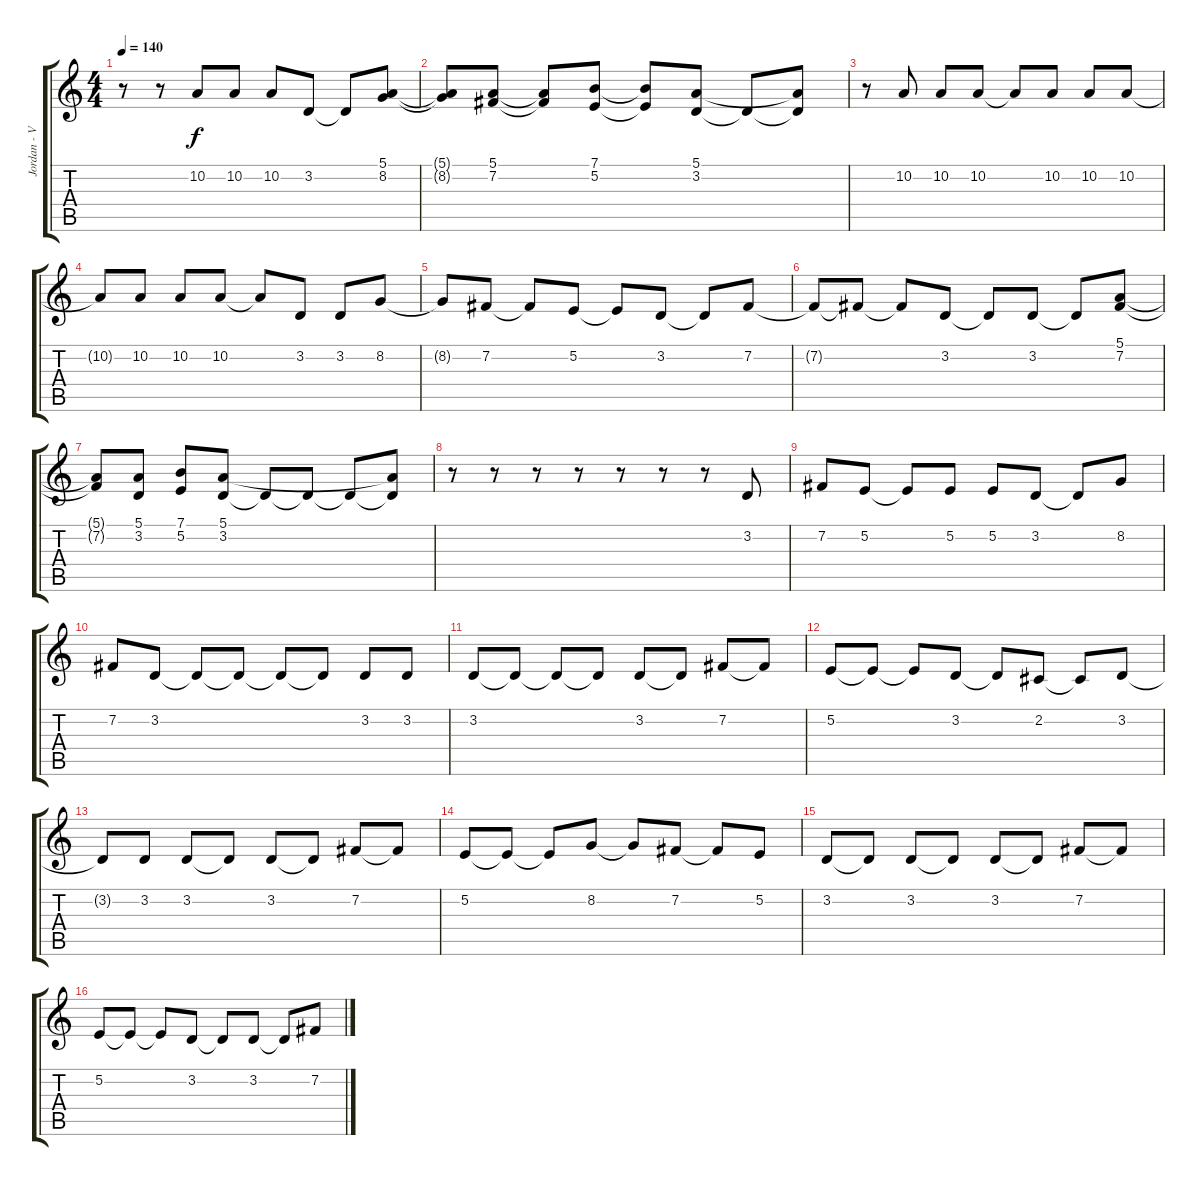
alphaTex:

\track ("Jordan - Vocals" "Jordan - V") {instrument harmonica}
\staff {score tabs}
\tuning (E4 B3 G3 D3 A2 E2) {hide}
\ts (4 4)
\tempo 140
\clef g2
\ks c
r.8{dy f} r.8 10.2.8 10.2.8 10.2.8 3.2.8 3.2{t}.8 (5.1 8.2).8 |
(5.1{t} 8.2{t}).8 (5.1 7.2).8 (5.1{t} 7.2{t}).8 (7.1 5.2).8 (7.1{t} 5.2{t}).8 (5.1 3.2).8 3.2{t}.8 (5.1{t} 3.2{t}).8 |
r.8 10.2.8 10.2.8 10.2.8 10.2{t}.8 10.2.8 10.2.8 10.2.8 |
10.2{t}.8 10.2.8 10.2.8 10.2.8 10.2{t}.8 3.2.8 3.2.8 8.2.8 |
8.2{t}.8 7.2.8 7.2{t}.8 5.2.8 5.2{t}.8 3.2.8 3.2{t}.8 7.2.8 |
7.2{t}.8 7.2{t}.8 7.2{t}.8 3.2.8 3.2{t}.8 3.2.8 3.2{t}.8 (5.1 7.2).8 |
(5.1{t} 7.2{t}).8 (5.1 3.2).8 (7.1 5.2).8 (5.1 3.2).8 3.2{t}.8 3.2{t}.8 3.2{t}.8 (5.1{t} 3.2{t}).8 |
r.8 r.8 r.8 r.8 r.8 r.8 r.8 3.2.8 |
7.2.8 5.2.8 5.2{t}.8 5.2.8 5.2.8 3.2.8 3.2{t}.8 8.2.8 |
7.2.8 3.2.8 3.2{t}.8 3.2{t}.8 3.2{t}.8 3.2{t}.8 3.2.8 3.2.8 |
3.2.8 3.2{t}.8 3.2{t}.8 3.2{t}.8 3.2.8 3.2{t}.8 7.2.8 7.2{t}.8 |
5.2.8 5.2{t}.8 5.2{t}.8 3.2.8 3.2{t}.8 2.2.8 2.2{t}.8 3.2.8 |
3.2{t}.8 3.2.8 3.2.8 3.2{t}.8 3.2.8 3.2{t}.8 7.2.8 7.2{t}.8 |
5.2.8 5.2{t}.8 5.2{t}.8 8.2.8 8.2{t}.8 7.2.8 7.2{t}.8 5.2.8 |
3.2.8 3.2{t}.8 3.2.8 3.2{t}.8 3.2.8 3.2{t}.8 7.2.8 7.2{t}.8 |
5.2.8 5.2{t}.8 5.2{t}.8 3.2.8 3.2{t}.8 3.2.8 3.2{t}.8 7.2.8
